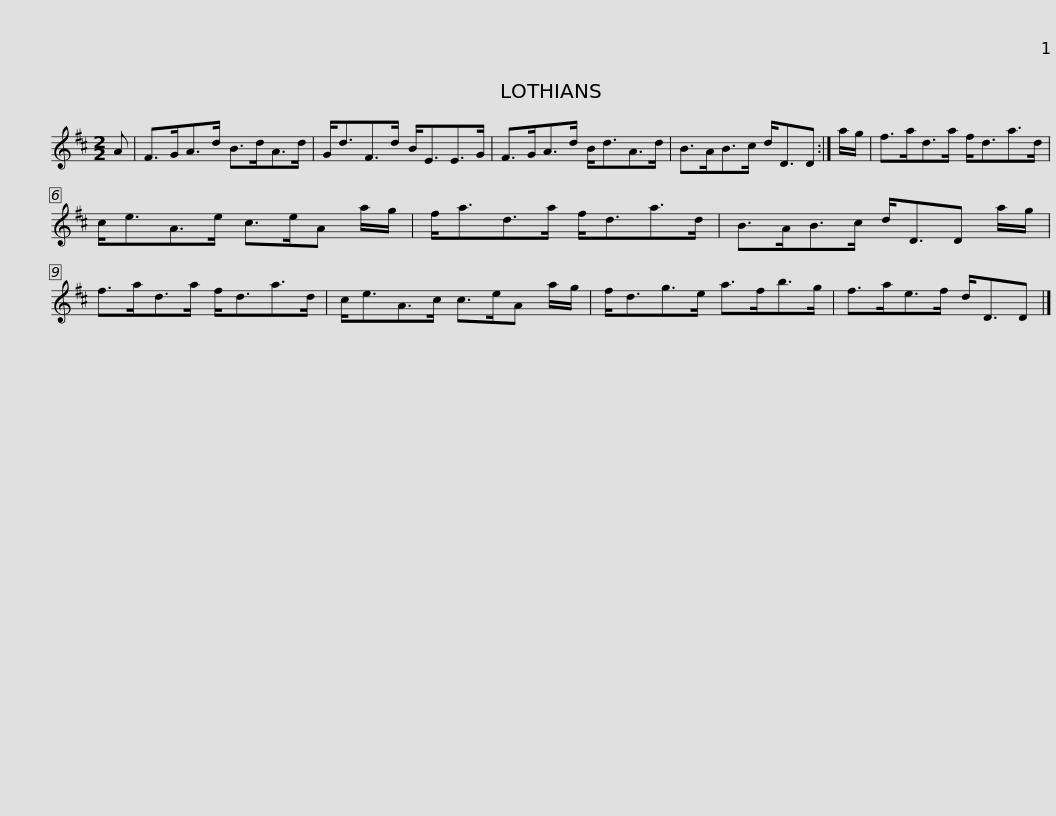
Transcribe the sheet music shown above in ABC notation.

X:1
L:1/8
M:2/2
I:linebreak $
K:D
V:1 treble
V:1
 A | F>GA>d B>dA>d | G<dF>d B<EE>G | F>GA>d B<dA>d | B>AB>c d<DD :| %5
 a/g/ |$ f>ad>a f<da>d | c<eA>e c>eA a/g/ | f<ad>a f<da>d | B>AB>c d<DD a/g/ |$ %10
 f>ad>a f<da>d | c<eA>c c>eA a/g/ | f<dg>e a>fb>g | f>ae>f d<DD |] %14
